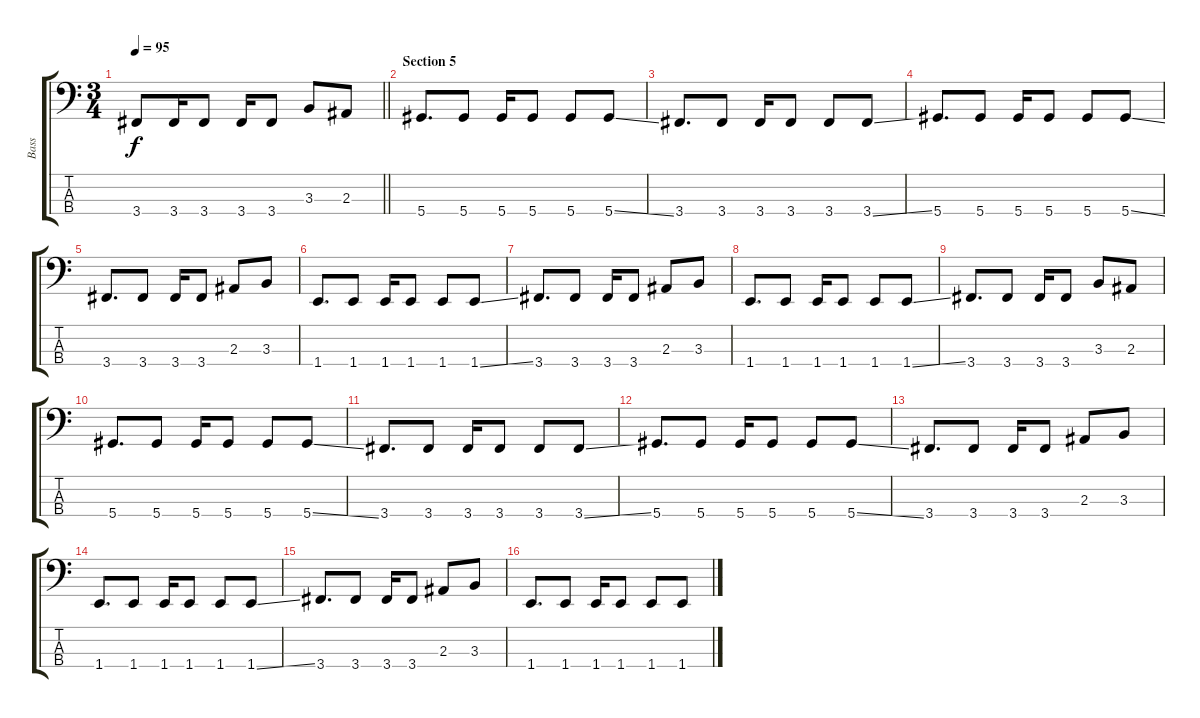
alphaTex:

\track ("Bass" "Bass") {instrument electricbassfinger}
\staff {score tabs}
\tuning (Gb2 Db2 Ab1 Eb1) {hide}
\ts (3 4)
\tempo 95
\clef f4
\barLineRight lightlight
\ks c
3.4.8{dy f} 3.4.16 3.4.8 3.4.16 3.4.8 3.3.8 2.3.8 |
\section ("" "Section 5")
5.4.8{d} 5.4.8 5.4.16 5.4.8 5.4.8 5.4{ss}.8 |
3.4.8{d} 3.4.8 3.4.16 3.4.8 3.4.8 3.4{ss}.8 |
5.4.8{d} 5.4.8 5.4.16 5.4.8 5.4.8 5.4{ss}.8 |
3.4.8{d} 3.4.8 3.4.16 3.4.8 2.3.8 3.3.8 |
1.4.8{d} 1.4.8 1.4.16 1.4.8 1.4.8 1.4{ss}.8 |
3.4.8{d} 3.4.8 3.4.16 3.4.8 2.3.8 3.3.8 |
1.4.8{d} 1.4.8 1.4.16 1.4.8 1.4.8 1.4{ss}.8 |
3.4.8{d} 3.4.8 3.4.16 3.4.8 3.3.8 2.3.8 |
5.4.8{d} 5.4.8 5.4.16 5.4.8 5.4.8 5.4{ss}.8 |
3.4.8{d} 3.4.8 3.4.16 3.4.8 3.4.8 3.4{ss}.8 |
5.4.8{d} 5.4.8 5.4.16 5.4.8 5.4.8 5.4{ss}.8 |
3.4.8{d} 3.4.8 3.4.16 3.4.8 2.3.8 3.3.8 |
1.4.8{d} 1.4.8 1.4.16 1.4.8 1.4.8 1.4{ss}.8 |
3.4.8{d} 3.4.8 3.4.16 3.4.8 2.3.8 3.3.8 |
1.4.8{d} 1.4.8 1.4.16 1.4.8 1.4.8 1.4{ss}.8
